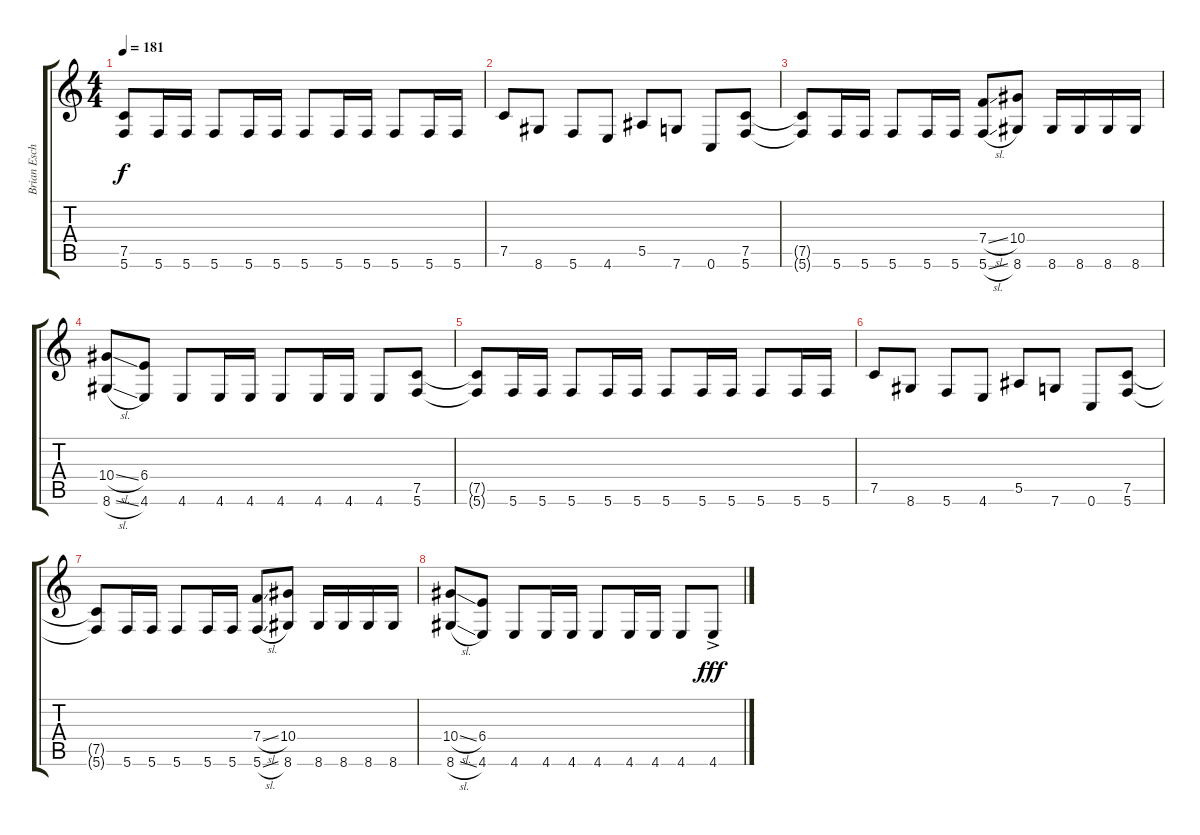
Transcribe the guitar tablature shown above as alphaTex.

\track ("Brian Eschbach (Lead Guitar)" "Brian Esch") {instrument distortionguitar}
\staff {score tabs}
\tuning (C4 G3 Eb3 Bb2 F2 C2) {hide}
\ts (4 4)
\tempo 181
\clef g2
\ks c
(7.5{t} 5.6{t}).8{dy f} 5.6.16 5.6.16 5.6.8 5.6.16 5.6.16 5.6.8 5.6.16 5.6.16 5.6.8 5.6.16 5.6.16 |
7.5.8 8.6.8 5.6.8 4.6.8 5.5.8 7.6.8 0.6.8 (7.5 5.6).8 |
(7.5{t} 5.6{t}).8 5.6.16 5.6.16 5.6.8 5.6.16 5.6.16 (7.4{sl} 5.6{sl}).8 (10.4 8.6).8 8.6.16 8.6.16 8.6.16 8.6.16 |
(10.4{sl} 8.6{sl}).8 (6.4 4.6).8 4.6.8 4.6.16 4.6.16 4.6.8 4.6.16 4.6.16 4.6.8 (7.5 5.6).8 |
(7.5{t} 5.6{t}).8 5.6.16 5.6.16 5.6.8 5.6.16 5.6.16 5.6.8 5.6.16 5.6.16 5.6.8 5.6.16 5.6.16 |
7.5.8 8.6.8 5.6.8 4.6.8 5.5.8 7.6.8 0.6.8 (7.5 5.6).8 |
(7.5{t} 5.6{t}).8 5.6.16 5.6.16 5.6.8 5.6.16 5.6.16 (7.4{sl} 5.6{sl}).8 (10.4 8.6).8 8.6.16 8.6.16 8.6.16 8.6.16 |
(10.4{sl} 8.6{sl}).8 (6.4 4.6).8 4.6.8 4.6.16 4.6.16 4.6.8 4.6.16 4.6.16 4.6.8 4.6{ac}.8{dy fff}
